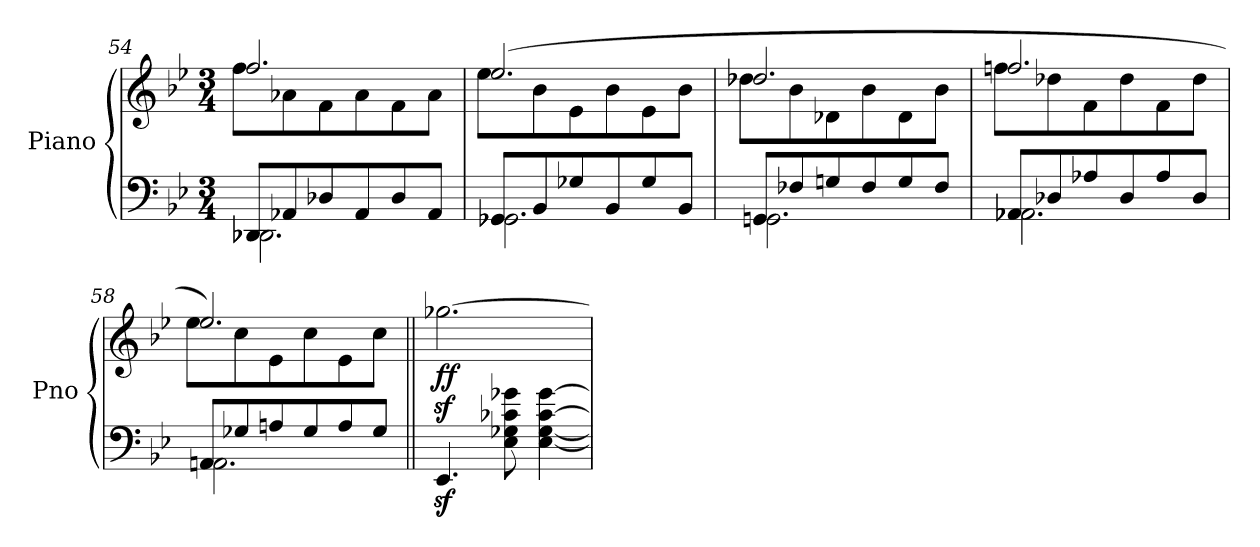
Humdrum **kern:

**kern	**kern	**dynam
*part1	*part1	*part1
*staff2	*staff1	*staff1/2
*I"Piano	*	*
*I'Pno	*	*
!!LO:LB:g=z
*clefF4	*clefG2	*
*k[b-e-]	*k[b-e-]	*
*B-:	*B-:	*
*M3/4	*M3/4	*
=54	=54	=54
*^	*^	*
8DD-X/L	2.DD-\	2.ff/	8ff\L	.
8AA-X/	.	.	8a-X\	.
8D-X/	.	.	8f\	.
8AA-/	.	.	8a-\	.
8D-/	.	.	8f\	.
8AA-/J	.	.	8a-\J	.
=55	=55	=55	=55	=55
8GG-X/L	2.GG-\	(2.ee-/	8ee-\L	.
8BB-/	.	.	8b-\	.
8G-X/	.	.	8e-\	.
8BB-/	.	.	8b-\	.
8G-/	.	.	8e-\	.
8BB-/J	.	.	8b-\J	.
=56	=56	=56	=56	=56
8GGn/L	2.GG\	2.dd-X/	8dd-\L	.
8F-X/	.	.	8b-\	.
8Gn/	.	.	8d-X\	.
8F-/	.	.	8b-\	.
8G/	.	.	8d-\	.
8F-/J	.	.	8b-\J	.
=57	=57	=57	=57	=57
8AA-X/L	2.AA-\	2.ffn/	8ff\L	.
8D-X/	.	.	8dd-X\	.
8A-X/	.	.	8f\	.
8D-/	.	.	8dd-\	.
8A-/	.	.	8f\	.
8D-/J	.	.	8dd-\J	.
=58	=58	=58	=58	=58
8AAn/L	2.AA\	2.ee-/)	8ee-\L	.
8G-X/	.	.	8cc\	.
8An/	.	.	8e-\	.
8G-/	.	.	8cc\	.
8A/	.	.	8e-\	.
8G-/J	.	.	8cc\J	.
*v	*v	*	*	*
!!LO:PB:g=z
=59||	=59||	=59||	=59||
!	!	!	!LO:DY:b
*	*v	*v	*
4.EE-z</	[2.gg-Xz<\	ff
8E-\ 8G-X\ 8c-X\ 8g-X\	.	.
[4E-\ [4G-\ [4c-\ [4g-\	.	.
=	=	=
*-	*-	*-
